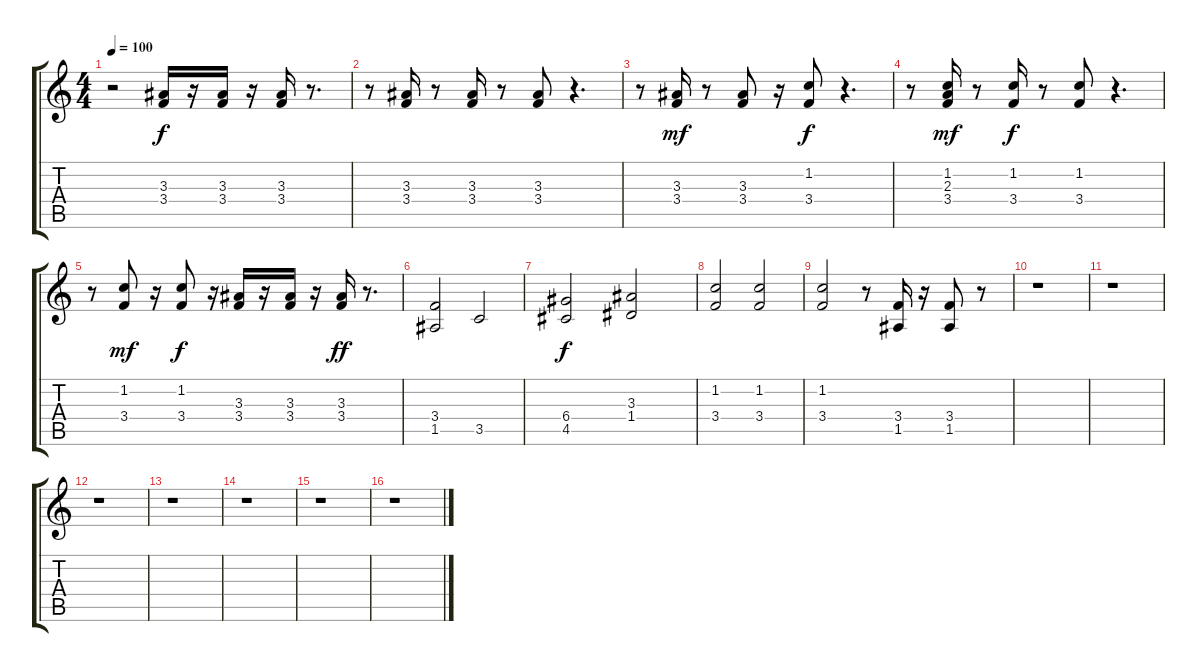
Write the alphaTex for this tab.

\track "" {instrument distortionguitar}
\staff {score tabs}
\tuning (E4 B3 G3 D3 A2 E2) {hide}
\ts (4 4)
\tempo 100
\clef g2
\ks c
r.2{dy f} (3.3 3.4).16 r.16 (3.3 3.4).16 r.16 (3.3 3.4).16 r.8{d} |
r.8 (3.3 3.4).16 r.8 (3.3 3.4).16 r.8 (3.3 3.4).8 r.4{d} |
r.8 (3.3 3.4).16{dy mf} r.8 (3.3 3.4).8 r.16 (1.2 3.4).8{dy f} r.4{d} |
r.8 (1.2 2.3 3.4).16{dy mf} r.8 (1.2 3.4).16{dy f} r.8 (1.2 3.4).8 r.4{d} |
r.8 (1.2 3.4).8{dy mf} r.16 (1.2 3.4).8{dy f} r.16 (3.3 3.4).16 r.16 (3.3 3.4).16 r.16 (3.3 3.4).16{dy ff} r.8{d} |
(3.4 1.5).2 3.5.2 |
(6.4 4.5).2{dy f} (3.3 1.4).2 |
(1.2 3.4).2 (1.2 3.4).2 |
(1.2 3.4).2 r.8 (3.4 1.5).16 r.16 (3.4 1.5).8 r.8 |
r.1 |
r.1 |
r.1 |
r.1 |
r.1 |
r.1 |
r.1
